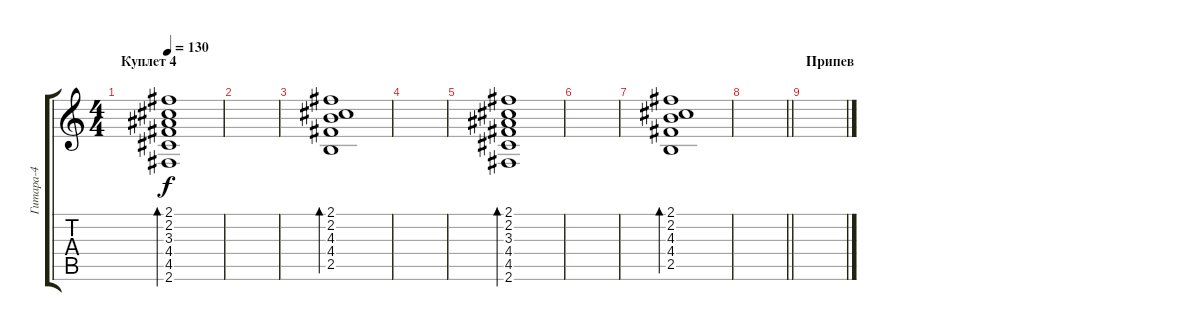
\track ("Гитара-4" "Гитара-4") {instrument acousticguitarsteel}
\staff {score tabs}
\tuning (E4 B3 G3 D3 A2 E2) {hide}
\ts (4 4)
\section ("" "Куплет 4")
\tempo 130
\clef g2
\ks c
(2.1 2.2 3.3 4.4 4.5 2.6).1{bd 240 dy f} |
|
(2.1 2.2 4.3 4.4 2.5).1{bd 240} |
|
(2.1 2.2 3.3 4.4 4.5 2.6).1{bd 240} |
|
(2.1 2.2 4.3 4.4 2.5).1{bd 240} |
\barLineRight lightlight
|
\section ("" "Припев")
